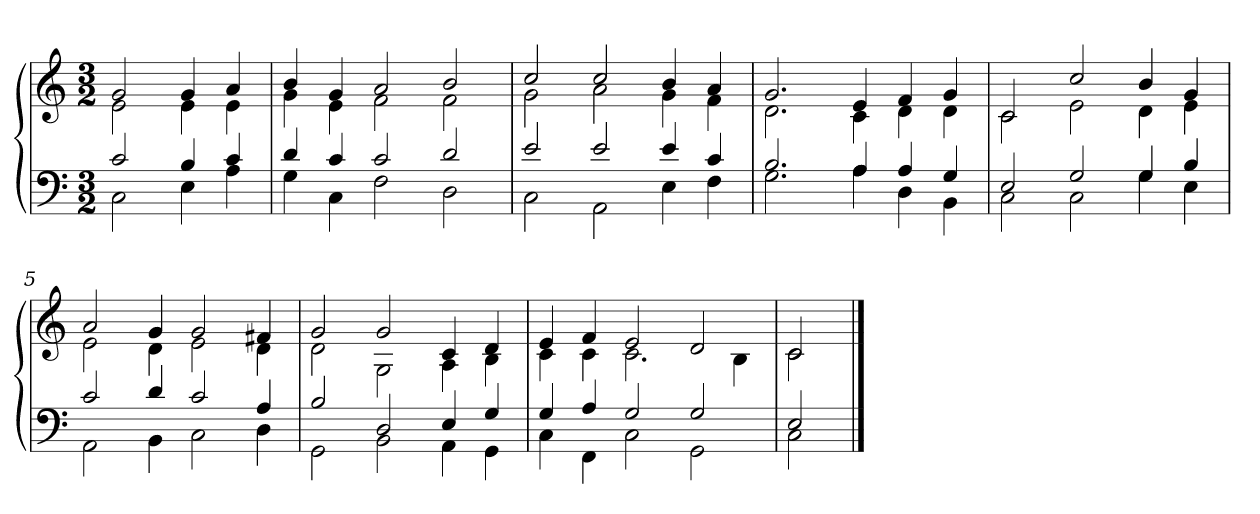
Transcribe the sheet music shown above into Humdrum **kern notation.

**kern	**kern
*part1	*part1
*staff2	*staff1
*clefF4	*clefG2
*k[]	*k[]
*C:	*C:
*M3/2	*M3/2
=	=
*^	*^
2c	2C	2g	2e
4B	4E	4g	4e
4c	4A	4a	4e
=1	=1	=1	=1
4d	4G	4b	4g
4c	4C	4g	4e
2c	2F	2a	2f
2d	2D	2b	2f
=2	=2	=2	=2
2e	2C	2cc	2g
2e	2AA	2cc	2a
4e	4E	4b	4g
4c	4F	4a	4f
=3	=3	=3	=3
2.B	2.G	2.g	2.d
4A	4A	4e	4c
4A	4D	4f	4d
4G	4BB	4g	4d
=4	=4	=4	=4
2E	2C	2c	2c
2G	2C	2cc	2e
4G	4G	4b	4d
4B	4E	4g	4e
=5	=5	=5	=5
2c	2AA	2a	2e
4d	4BB	4g	4d
2c	2C	2g	2e
4A	4D	4f#X	4d
=6	=6	=6	=6
2B	2GG	2g	2d
2D	2BB	2g	2G
4E	4AA	4c	4A
4G	4GG	4d	4B
=7	=7	=7	=7
4G	4C	4e	4c
4A	4FF	4f	4c
2G	2C	2e	2.c
2G	2GG	2d	.
.	.	.	4B
=8	=8	=8	=8
2E	2C	2c	2c
*v	*v	*	*
*	*v	*v
==	==
*-	*-
